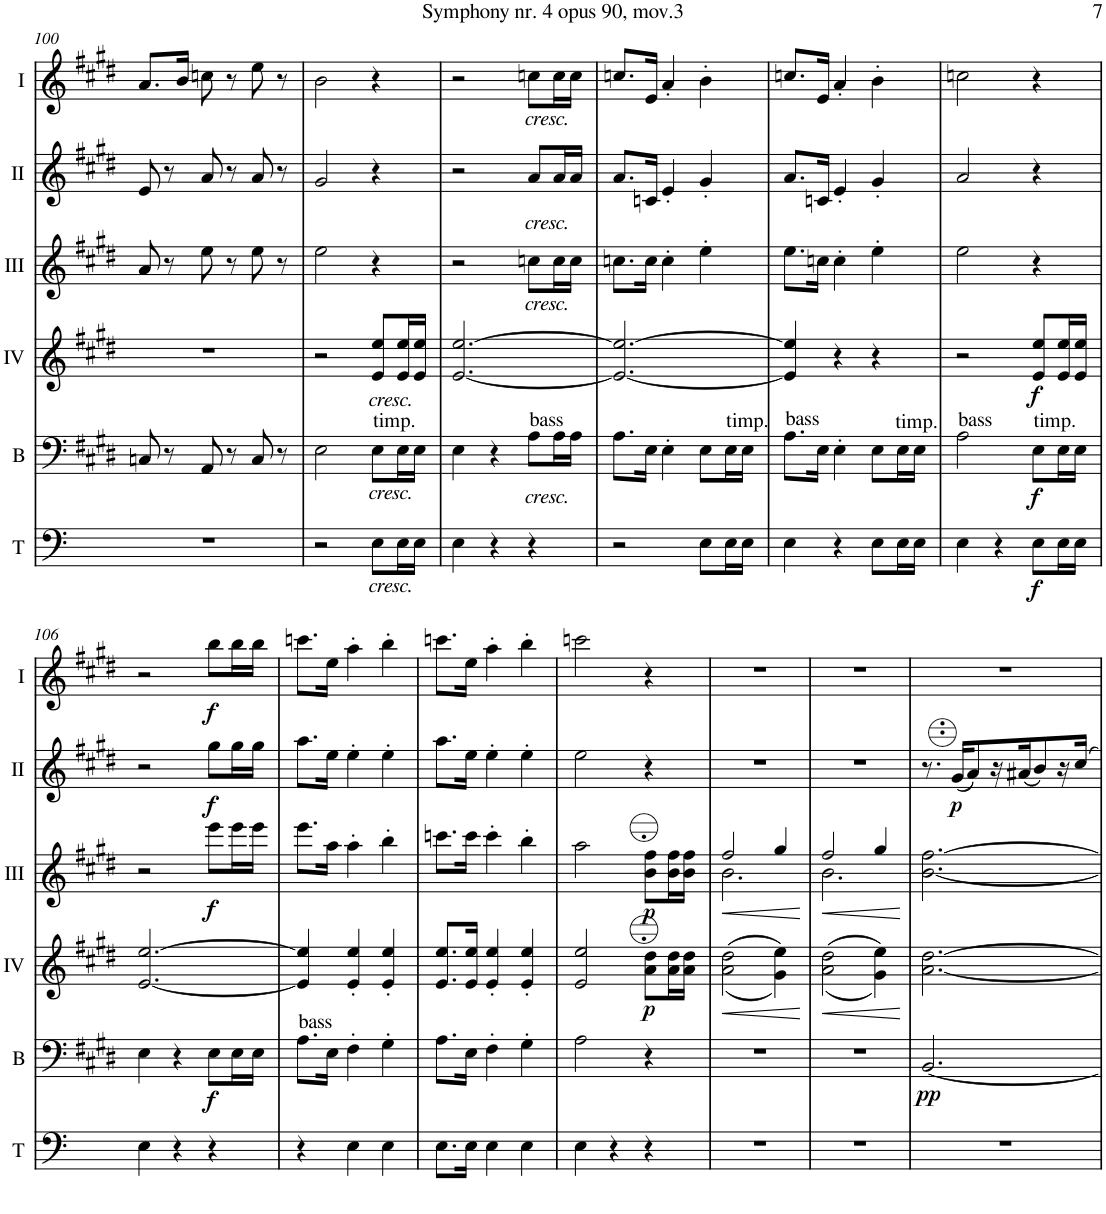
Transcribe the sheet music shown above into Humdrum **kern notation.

**kern	**dynam	**kern	**dynam	**kern	**dynam	**kern	**dynam	**kern	**dynam	**kern	**dynam
*part6	*part6	*part5	*part5	*part4	*part4	*part3	*part3	*part2	*part2	*part1	*part1
*staff6	*staff6	*staff5	*staff5	*staff4	*staff4	*staff3	*staff3	*staff2	*staff2	*staff1	*staff1
*I"Timp.	*	*I"Bass	*	*I"Acc. 4	*	*I"Acc. 3	*	*I"Acc. 2	*	*I"Acc. 1	*
*I'T	*	*I'B	*	*	*	*	*	*	*	*	*
!!LO:PB:g=z
*clefF4	*	*clefF4	*	*clefG2	*	*clefG2	*	*clefG2	*	*clefG2	*
*	*	*Trd7c12	*	*Trd7c12	*	*Trd7c12	*	*	*	*	*
*k[f#c#g#d#]	*	*k[f#c#g#d#]	*	*k[f#c#g#d#]	*	*k[f#c#g#d#]	*	*k[f#c#g#d#]	*	*k[f#c#g#d#]	*
*M3/4	*	*M3/4	*	*M3/4	*	*M3/4	*	*M3/4	*	*M3/4	*
=100	=100	=100	=100	=100	=100	=100	=100	=100	=100	=100	=100
2.r	.	8Cn/	.	2.r	.	8a/	.	8e/	.	8.a/L	.
.	.	8r	.	.	.	8r	.	8r	.	.	.
.	.	.	.	.	.	.	.	.	.	16b/Jk	.
.	.	8AA/	.	.	.	8ee\	.	8a/	.	8ccn\	.
.	.	8r	.	.	.	8r	.	8r	.	8r	.
.	.	8C/	.	.	.	8ee\	.	8a/	.	8ee\	.
.	.	8r	.	.	.	8r	.	8r	.	8r	.
=101	=101	=101	=101	=101	=101	=101	=101	=101	=101	=101	=101
2r	.	2E\	.	2r	.	2ee\	.	2g#/	.	2b\	.
!	!	!	!	!LO:TX:b:i:t=cresc.	!	!	!	!	!	!	!
!	!	!LO:TX:a:t=timp.	!	!	!	!	!	!	!	!	!
!	!	!LO:TX:b:i:t=cresc.	!	!	!	!	!	!	!	!	!
!LO:TX:b:i:t=cresc.	!	!	!	!	!	!	!	!	!	!	!
8E\L	.	8E\L	.	8e/ 8ee/L	.	4r	.	4r	.	4r	.
16E\L	.	16E\L	.	16e/ 16ee/L	.	.	.	.	.	.	.
16E\JJ	.	16E\JJ	.	16e/ 16ee/JJ	.	.	.	.	.	.	.
=102	=102	=102	=102	=102	=102	=102	=102	=102	=102	=102	=102
4E\	.	4E\	.	[2.e/ [2.ee/	.	2r	.	2r	.	2r	.
4r	.	4r	.	.	.	.	.	.	.	.	.
!	!	!	!	!	!	!	!	!	!	!LO:TX:b:i:t=cresc.	!
!	!	!	!	!	!	!	!	!LO:TX:b:i:t=cresc.	!	!	!
!	!	!	!	!	!	!LO:TX:b:i:t=cresc.	!	!	!	!	!
!	!	!LO:TX:a:t=bass	!	!	!	!	!	!	!	!	!
!	!	!LO:TX:b:i:t=cresc.	!	!	!	!	!	!	!	!	!
4r	.	8A\L	.	.	.	8ccn\L	.	8a/L	.	8ccn\L	.
.	.	16A\L	.	.	.	16cc\L	.	16a/L	.	16cc\L	.
.	.	16A\JJ	.	.	.	16cc\JJ	.	16a/JJ	.	16cc\JJ	.
=103	=103	=103	=103	=103	=103	=103	=103	=103	=103	=103	=103
2r	.	8.A\L	.	2.e/_ 2.ee/_	.	8.ccn\L	.	8.a/L	.	8.ccn/L	.
.	.	16E\Jk	.	.	.	16cc\Jk	.	16cn/Jk	.	16e/Jk	.
.	.	4E'\	.	.	.	4cc'\	.	4e'/	.	4a'/	.
8E\L	.	8E\L	.	.	.	4ee'\	.	4g#'/	.	4b'\	.
!	!	!LO:TX:a:t=timp.	!	!	!	!	!	!	!	!	!
16E\L	.	16E\L	.	.	.	.	.	.	.	.	.
16E\JJ	.	16E\JJ	.	.	.	.	.	.	.	.	.
=104	=104	=104	=104	=104	=104	=104	=104	=104	=104	=104	=104
!	!	!LO:TX:a:t=bass	!	!	!	!	!	!	!	!	!
4E\	.	8.A\L	.	4e/] 4ee/]	.	8.ee\L	.	8.a/L	.	8.ccn/L	.
.	.	16E\Jk	.	.	.	16ccn\Jk	.	16cn/Jk	.	16e/Jk	.
4r	.	4E'\	.	4r	.	4cc'\	.	4e'/	.	4a'/	.
8E\L	.	8E\L	.	4r	.	4ee'\	.	4g#'/	.	4b'\	.
!	!	!LO:TX:a:t=timp.	!	!	!	!	!	!	!	!	!
16E\L	.	16E\L	.	.	.	.	.	.	.	.	.
16E\JJ	.	16E\JJ	.	.	.	.	.	.	.	.	.
=105	=105	=105	=105	=105	=105	=105	=105	=105	=105	=105	=105
!	!	!LO:TX:a:t=bass	!	!	!	!	!	!	!	!	!
4E\	.	2A\	.	2r	.	2ee\	.	2a/	.	2ccn\	.
4r	.	.	.	.	.	.	.	.	.	.	.
!	!	!LO:TX:a:t=timp.	!	!	!	!	!	!	!	!	!
!	!LO:DY:b	!	!LO:DY:b	!	!LO:DY:b	!	!	!	!	!	!
8E\L	f	8E\L	f	8e/ 8ee/L	f	4r	.	4r	.	4r	.
16E\L	.	16E\L	.	16e/ 16ee/L	.	.	.	.	.	.	.
16E\JJ	.	16E\JJ	.	16e/ 16ee/JJ	.	.	.	.	.	.	.
!!LO:LB:g=z
=106	=106	=106	=106	=106	=106	=106	=106	=106	=106	=106	=106
4E\	.	4E\	.	[2.e/ [2.ee/	.	2r	.	2r	.	2r	.
4r	.	4r	.	.	.	.	.	.	.	.	.
!	!	!	!LO:DY:b	!	!	!	!LO:DY:b	!	!LO:DY:b	!	!LO:DY:b
4r	.	8E\L	f	.	.	8eee\L	f	8gg#\L	f	8bb\L	f
.	.	16E\L	.	.	.	16eee\L	.	16gg#\L	.	16bb\L	.
.	.	16E\JJ	.	.	.	16eee\JJ	.	16gg#\JJ	.	16bb\JJ	.
=107	=107	=107	=107	=107	=107	=107	=107	=107	=107	=107	=107
!	!	!LO:TX:a:t=bass	!	!	!	!	!	!	!	!	!
4r	.	8.A\L	.	4e/] 4ee/]	.	8.eee\L	.	8.aa\L	.	8.cccn\L	.
.	.	16E\Jk	.	.	.	16aa\Jk	.	16ee\Jk	.	16ee\Jk	.
4E\	.	4F#'\	.	4e/' 4ee/'	.	4aa'\	.	4ee'\	.	4aa'\	.
4E\	.	4G#'\	.	4e/' 4ee/'	.	4bb'\	.	4ee'\	.	4bb'\	.
=108	=108	=108	=108	=108	=108	=108	=108	=108	=108	=108	=108
8.E\L	.	8.A\L	.	8.e/ 8.ee/L	.	8.cccn\L	.	8.aa\L	.	8.cccn\L	.
16E\Jk	.	16E\Jk	.	16e/ 16ee/Jk	.	16ccc\Jk	.	16ee\Jk	.	16ee\Jk	.
4E\	.	4F#'\	.	4e/' 4ee/'	.	4ccc'\	.	4ee'\	.	4aa'\	.
4E\	.	4G#'\	.	4e/' 4ee/'	.	4bb'\	.	4ee'\	.	4bb'\	.
=109	=109	=109	=109	=109	=109	=109	=109	=109	=109	=109	=109
4E\	.	2A\	.	2e/ 2ee/	.	2aa\	.	2ee\	.	2cccn\	.
4r	.	.	.	.	.	.	.	.	.	.	.
!	!	!	!	!	!LO:DY:b	!	!LO:DY:b	!	!	!	!
4r	.	4r	.	8a\ 8dd#\L	p	8b\ 8ff#\L	p	4r	.	4r	.
.	.	.	.	16a\ 16dd#\L	.	16b\ 16ff#\L	.	.	.	.	.
.	.	.	.	16a\ 16dd#\JJ	.	16b\ 16ff#\JJ	.	.	.	.	.
=110	=110	=110	=110	=110	=110	=110	=110	=110	=110	=110	=110
!	!	!	!	!	!LO:HP:b	!	!LO:HP:b	!	!	!	!
*	*	*	*	*	*	*^	*	*	*	*	*
2.r	.	2.r	.	((<2a\ 2dd#\	<	2ff#/	2.b\	<	2.r	.	2.r	.
.	.	.	.	4g#\ 4ee\))	.	4gg#/	.	.	.	.	.	.
*	*	*	*	*	*	*v	*v	*	*	*	*	*
.	.	.	.	.	[	.	[	.	.	.	.
=111	=111	=111	=111	=111	=111	=111	=111	=111	=111	=111	=111
!	!	!	!	!	!LO:HP:b	!	!LO:HP:b	!	!	!	!
*	*	*	*	*	*	*^	*	*	*	*	*
2.r	.	2.r	.	((<2a\ 2dd#\	<	2ff#/	2.b\	<	2.r	.	2.r	.
.	.	.	.	4g#\ 4ee\))	.	4gg#/	.	.	.	.	.	.
*	*	*	*	*	*	*v	*v	*	*	*	*	*
.	.	.	.	.	[	.	[	.	.	.	.
=112	=112	=112	=112	=112	=112	=112	=112	=112	=112	=112	=112
!	!	!	!LO:DY:b	!	!	!	!	!	!	!	!
2.r	.	[2.BB/	pp	[2.a\ [2.dd#\	.	[2.b\ [2.ff#\	.	8.r	.	2.r	.
!	!	!	!	!	!	!	!	!	!LO:DY:b	!	!
.	.	.	.	.	.	.	.	(16g#/KL	p	.	.
.	.	.	.	.	.	.	.	8a/)	.	.	.
.	.	.	.	.	.	.	.	16r	.	.	.
.	.	.	.	.	.	.	.	(16a#X/J	.	.	.
.	.	.	.	.	.	.	.	8b/)	.	.	.
.	.	.	.	.	.	.	.	16r	.	.	.
.	.	.	.	.	.	.	.	16cc#/JJ	.	.	.
=	=	=	=	=	=	=	=	=	=	=	=
*-	*-	*-	*-	*-	*-	*-	*-	*-	*-	*-	*-
